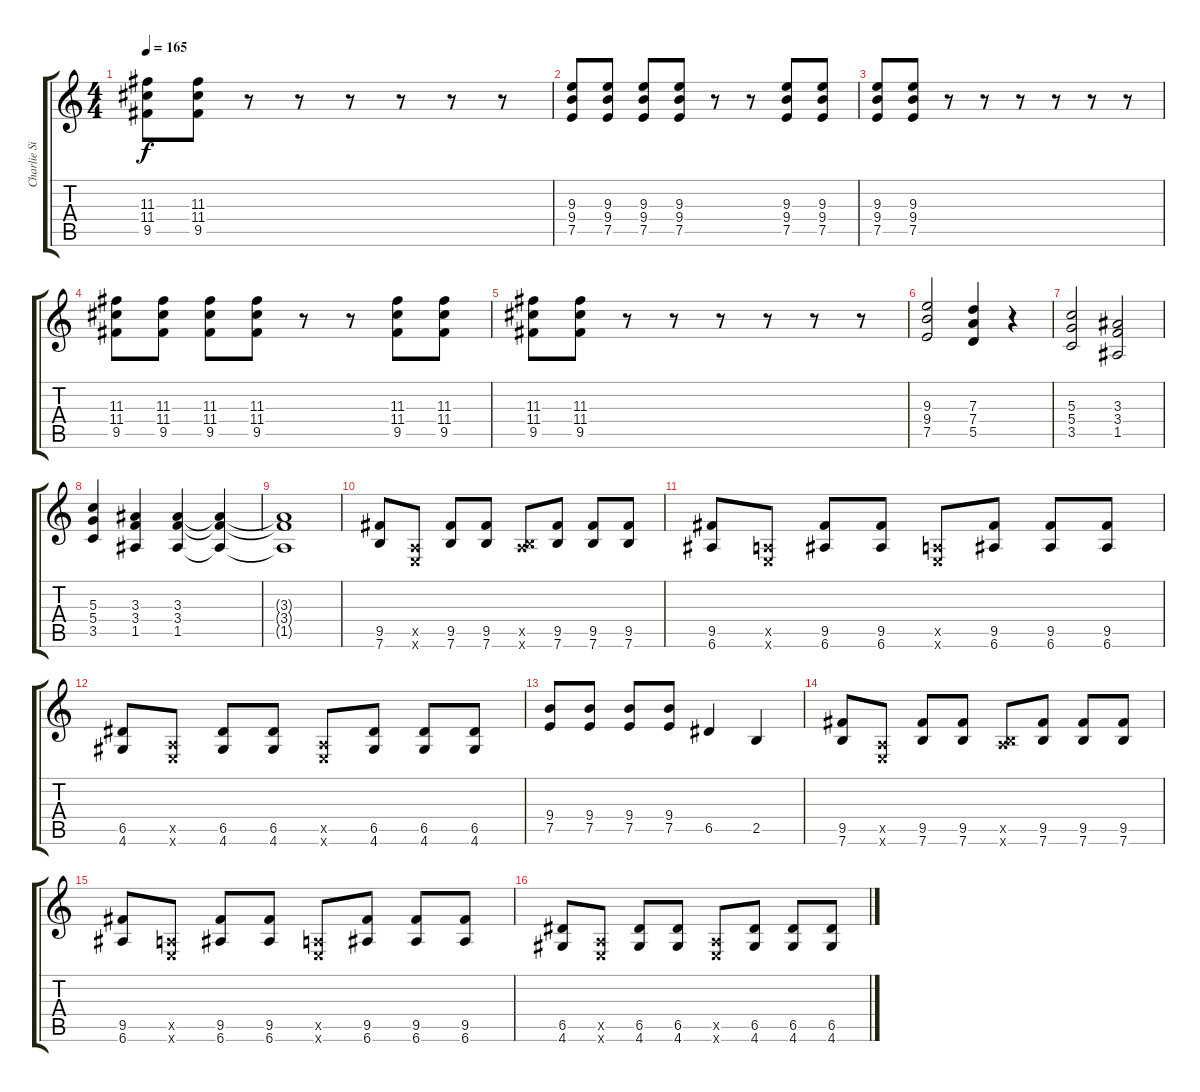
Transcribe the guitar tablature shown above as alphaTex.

\track ("Charlie Simpson" "Charlie Si") {instrument distortionguitar}
\staff {score tabs}
\tuning (E4 B3 G3 D3 A2 E2) {hide}
\ts (4 4)
\tempo 165
\clef g2
\ks c
(11.3 11.4 9.5).8{dy f} (11.3 11.4 9.5).8 r.8 r.8 r.8 r.8 r.8 r.8 |
(9.3 9.4 7.5).8 (9.3 9.4 7.5).8 (9.3 9.4 7.5).8 (9.3 9.4 7.5).8 r.8 r.8 (9.3 9.4 7.5).8 (9.3 9.4 7.5).8 |
(9.3 9.4 7.5).8 (9.3 9.4 7.5).8 r.8 r.8 r.8 r.8 r.8 r.8 |
(11.3 11.4 9.5).8 (11.3 11.4 9.5).8 (11.3 11.4 9.5).8 (11.3 11.4 9.5).8 r.8 r.8 (11.3 11.4 9.5).8 (11.3 11.4 9.5).8 |
(11.3 11.4 9.5).8 (11.3 11.4 9.5).8 r.8 r.8 r.8 r.8 r.8 r.8 |
(9.3 9.4 7.5).2 (7.3 7.4 5.5).4 r.4 |
(5.3 5.4 3.5).2 (3.3 3.4 1.5).2 |
(5.3 5.4 3.5).4 (3.3 3.4 1.5).4 (3.3 3.4 1.5).4 (3.3{t} 3.4{t} 1.5{t}).4 |
(3.3{t} 3.4{t} 1.5{t}).1 |
(9.5 7.6).8 (0.5{x} 0.6{x}).8 (9.5 7.6).8 (9.5 7.6).8 (0.5{x} 7.6{x}).8 (9.5 7.6).8 (9.5 7.6).8 (9.5 7.6).8 |
(9.5 6.6).8 (0.5{x} 0.6{x}).8 (9.5 6.6).8 (9.5 6.6).8 (0.5{x} 0.6{x}).8 (9.5 6.6).8 (9.5 6.6).8 (9.5 6.6).8 |
(6.5 4.6).8 (0.5{x} 0.6{x}).8 (6.5 4.6).8 (6.5 4.6).8 (0.5{x} 0.6{x}).8 (6.5 4.6).8 (6.5 4.6).8 (6.5 4.6).8 |
(9.4 7.5).8 (9.4 7.5).8 (9.4 7.5).8 (9.4 7.5).8 6.5.4 2.5.4 |
(9.5 7.6).8 (0.5{x} 0.6{x}).8 (9.5 7.6).8 (9.5 7.6).8 (0.5{x} 7.6{x}).8 (9.5 7.6).8 (9.5 7.6).8 (9.5 7.6).8 |
(9.5 6.6).8 (0.5{x} 0.6{x}).8 (9.5 6.6).8 (9.5 6.6).8 (0.5{x} 0.6{x}).8 (9.5 6.6).8 (9.5 6.6).8 (9.5 6.6).8 |
(6.5 4.6).8 (0.5{x} 0.6{x}).8 (6.5 4.6).8 (6.5 4.6).8 (0.5{x} 0.6{x}).8 (6.5 4.6).8 (6.5 4.6).8 (6.5 4.6).8
